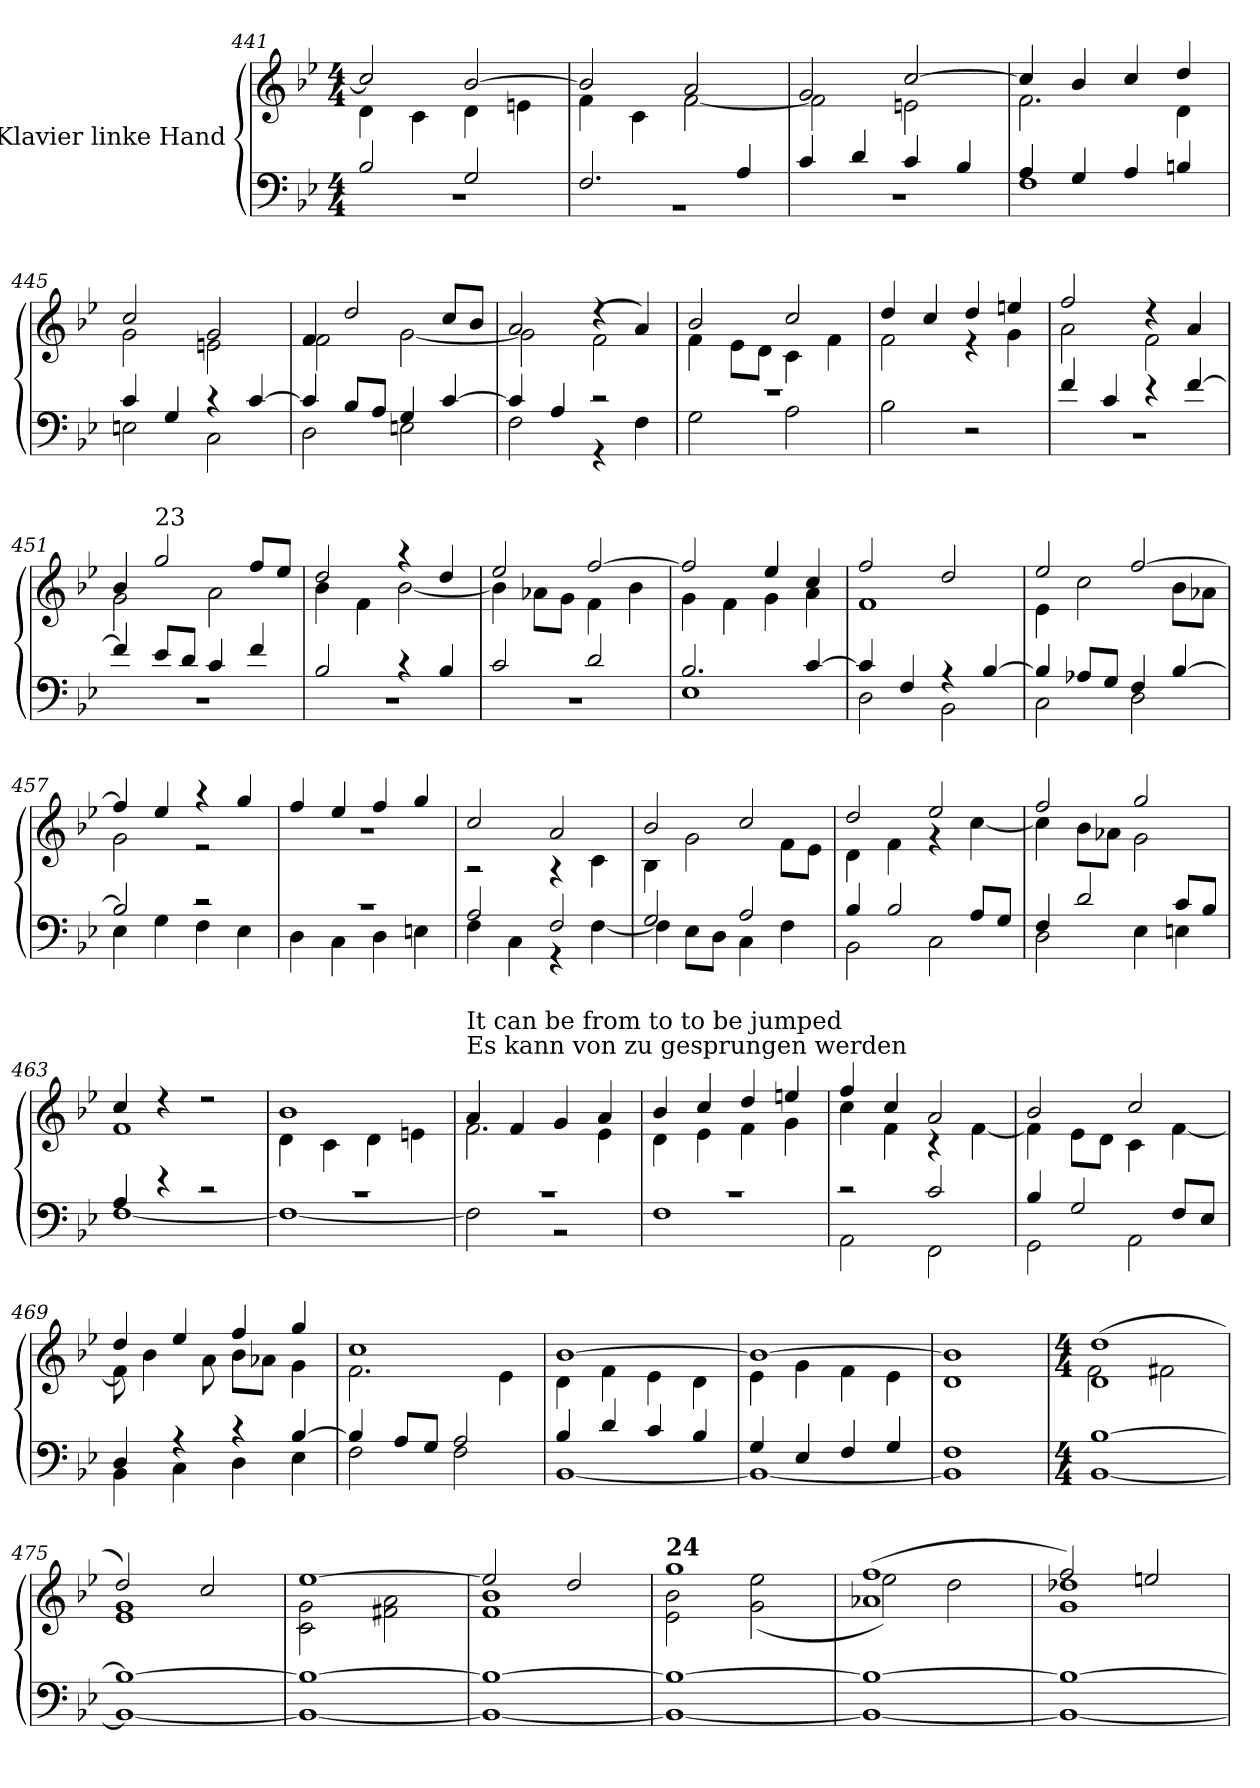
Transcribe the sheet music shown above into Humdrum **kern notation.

**kern	**kern
*part1	*part1
*staff2	*staff1
*I"Klavier linke Hand	*
*clefF4	*clefG2
*k[b-e-]	*k[b-e-]
*M4/4	*M4/4
=441	=441
*^	*^
2B-/	1r	2cc/]	4d\
.	.	.	4c\
2G/	.	[2b-/	4d\
.	.	.	4en\
=442	=442	=442	=442
2.F/	1r	2b-/]	4f\
.	.	.	4c\
.	.	2a/	[2f\
4A/	.	.	.
=443	=443	=443	=443
4c/	1r	2g/	2f\]
4d/	.	.	.
4c/	.	[2cc/	2en\
4B-/	.	.	.
=444	=444	=444	=444
4A/	1F	4cc/]	2.f\
4G/	.	4b-/	.
4A/	.	4cc/	.
4Bn/	.	4dd/	4d\
!!LO:LB:g=z	!!
=445	=445	=445	=445
4c/	2En\	2cc/	2g\
4G/	.	.	.
4r	2C\	2g/	2en\
[4c/	.	.	.
=446	=446	=446	=446
4c/]	2D\	4f/	2f\
8B-/L	.	2dd/	.
8A/J	.	.	.
4G/	2En\	.	[2g\
[4c/	.	8cc/L	.
.	.	8b-/J	.
=447	=447	=447	=447
4c/]	2F\	2a/	2g\]
4A/	.	.	.
2r	4r	(4r	2f\
.	4F\	4a/)	.
!!LO:LB:g=z	!!
=448	=448	=448	=448
1r	2G\	2b-/	4f\
.	.	.	8e-\L
.	.	.	8d\J
.	2A\	2cc/	4c\
.	.	.	4f\
*v	*v	*	*
=449	=449	=449
2B-\	4dd/	2f\
.	4cc/	.
2r	4dd/	4r
.	4een/	4g\
=450	=450	=450
*^	*	*
4f/	1r	2ff/	2a\
4c/	.	.	.
4r	.	4r	2f\
[4f/	.	4a/	.
=451	=451	=451	=451
4f/]	1r	4b-/	2g\
!	!	!LO:TX:a:t=23	!
8e-/L	.	2gg/	.
8d/J	.	.	.
4c/	.	.	2a\
4f/	.	8ff/L	.
.	.	8ee-/J	.
=452	=452	=452	=452
2B-/	1r	2dd/	4b-\
.	.	.	4f\
4r	.	4r	[2b-\
4B-/	.	4dd/	.
!!LO:LB:g=z	!!
=453	=453	=453	=453
2c/	1r	2ee-/	4b-\]
.	.	.	8a-X\L
.	.	.	8g\J
2d/	.	[2ff/	4f\
.	.	.	4b-\
=454	=454	=454	=454
2.B-/	1E-	2ff/]	4g\
.	.	.	4f\
.	.	4ee-/	4g\
[4c/	.	4cc/	4a\
=455	=455	=455	=455
4c/]	2D\	2ff/	1f
4F/	.	.	.
4r	2BB-\	2dd/	.
[4B-/	.	.	.
!!LO:LB:g=z	!!
=456	=456	=456	=456
4B-/]	2C\	2ee-/	4e-\
8A-X/L	.	.	2cc\
8G/J	.	.	.
4F/	2D\	[2ff/	.
[4B-/	.	.	8b-\L
.	.	.	8a-X\J
=457	=457	=457	=457
2B-/]	4E-\	4ff/]	2g\
.	4G\	4ee-/	.
2r	4F\	4r	2r
.	4E-\	4gg/	.
=458	=458	=458	=458
1r	4D\	4ff/	1r
.	4C\	4ee-/	.
.	4D\	4ff/	.
.	4En\	4gg/	.
=459	=459	=459	=459
2A/	4F\	2cc/	2r
.	4C\	.	.
2F/	4r	2a/	4r
.	[4F\	.	4c\
=460	=460	=460	=460
2G/	4F\]	2b-/	4B-\
.	8E-\L	.	2g\
.	8D\J	.	.
2A/	4C\	2cc/	.
.	4F\	.	8f\L
.	.	.	8e-\J
!!LO:PB:g=z	!!
=461	=461	=461	=461
4B-/	2BB-\	2dd/	4d\
2B-/	.	.	4f\
.	2C\	2ee-/	4r
8A/L	.	.	[4cc\
8G/J	.	.	.
=462	=462	=462	=462
4F/	2D\	2ff/	4cc\]
2d/	.	.	8b-\L
.	.	.	8a-X\J
.	4E-\	2gg/	2g\
8c/L	4En\	.	.
8B-/J	.	.	.
=463	=463	=463	=463
4A/	[1F	4cc/	1f
4r	.	4r	.
2r	.	2r	.
=464	=464	=464	=464
1r	1F_	1b-	4d\
.	.	.	4c\
.	.	.	4d\
.	.	.	4en\
!!LO:LB:g=z	!!
=465	=465	=465	=465
!	!	!LO:TX:a:t=Es kann von       zu       gesprungen werden	!
!	!	!LO:TX:a:t=It can be from     to       to  be  jumped	!
1r	2F\]	4a/	2.f\
.	.	4f/	.
.	2r	4g/	.
.	.	4a/	4e-\
=466	=466	=466	=466
1r	1F	4b-/	4d\
.	.	4cc/	4e-\
.	.	4dd/	4f\
.	.	4een/	4g\
=467	=467	=467	=467
2r	2AA\	4ff/	4cc\
.	.	4cc/	4f\
2c/	2FF\	2a/	4r
.	.	.	[4f\
=468	=468	=468	=468
4B-/	2GG\	2b-/	4f\]
2G/	.	.	8e-\L
.	.	.	8d\J
.	2AA\	2cc/	4c\
8F/L	.	.	[4f\
8E-/J	.	.	.
=469	=469	=469	=469
4D/	4BB-\	4dd/	8f\]
.	.	.	4b-\
4r	4C\	4ee-/	.
.	.	.	8a\
4r	4D\	4ff/	8b-\L
.	.	.	8a-X\J
[4B-/	4E-\	4gg/	4g\
!!LO:LB:g=z	!!
=470	=470	=470	=470
4B-/]	2F\	1cc	2.f\
8A/L	.	.	.
8G/J	.	.	.
2A/	2F\	.	.
.	.	.	4e-\
=471	=471	=471	=471
4B-/	[1BB-	[1b-	4d\
4d/	.	.	4f\
4c/	.	.	4e-\
4B-/	.	.	4d\
=472	=472	=472	=472
4G/	1BB-_	1b-_	4e-\
4E-/	.	.	4g\
4F/	.	.	4f\
4G/	.	.	4e-\
=473	=473	=473	=473
1F	1BB->]	1b->]	1d
!!LO:LB:g=z	!!
=474	=474	=474	=474
*M4/4	*	*M4/4	*
[1B-	[1BB-	(1d 1dd	2f\
.	.	.	2f#X\
=475	=475	=475	=475
1B-_	1BB-_	2dd/)	1e- 1g
.	.	2cc/	.
=476	=476	=476	=476
1B-_	1BB-_	[1ee-	2c\ 2g\
.	.	.	2f#X\ 2a\
=477	=477	=477	=477
1B-_	1BB-_	2ee-/]	1f 1b-
.	.	2dd/	.
=478	=478	=478	=478
!	!	!LO:TX:a:B:t=24	!
1B-_	1BB-_	1gg	2e-\ 2b-\
.	.	.	(2g\ 2ee-\
=479	=479	=479	=479
1B-_	1BB-_	(1a-X 1ff	2ee-\)
.	.	.	2dd\
=480	=480	=480	=480
1B-_	1BB-_	2ff/)	1g 1dd-X
.	.	2een/	.
*v	*v	*	*
*	*v	*v
=	=
*-	*-
